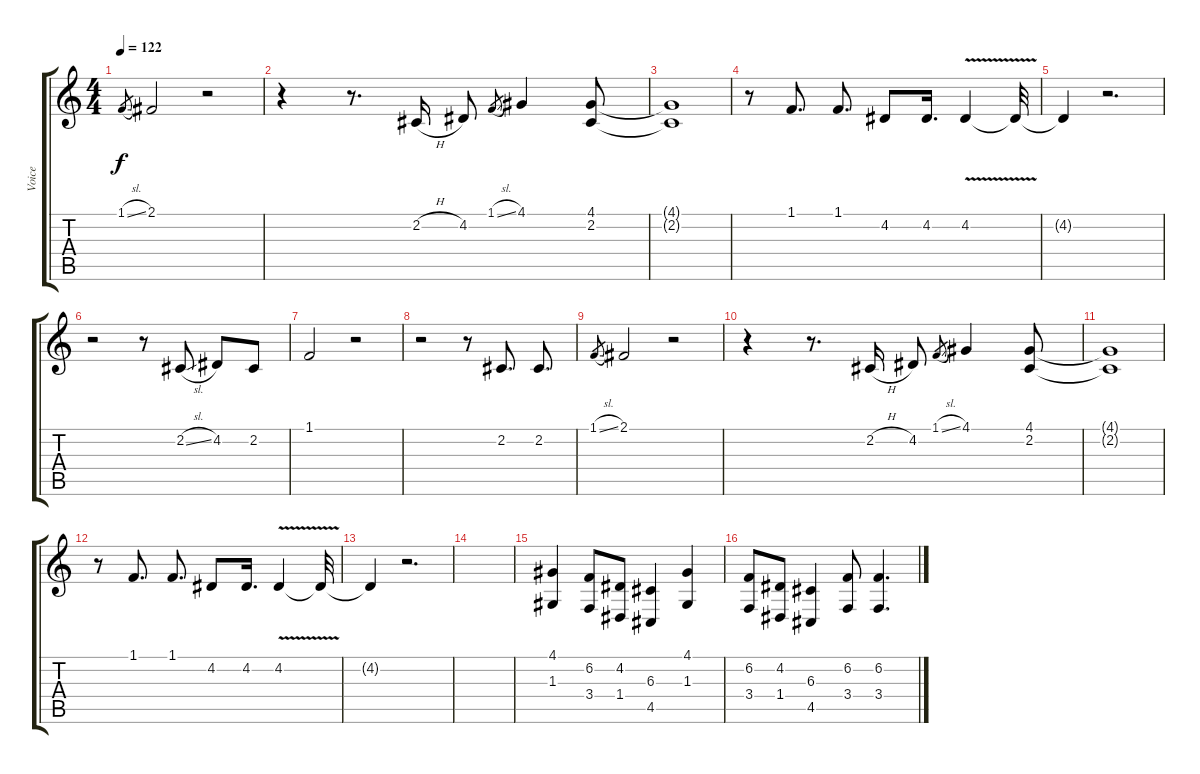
\track ("Voice" "Voice") {instrument clarinet}
\staff {score tabs}
\tuning (E4 B3 G3 D3 A2 E2) {hide}
\ts (4 4)
\tempo 122
\clef g2
\ks c
1.1{sl}.8{gr dy f} 2.1.2 r.2 |
r.4 r.8{d} 2.2{h}.16 4.2.8 1.1{sl}.8{gr} 4.1.4 (4.1 2.2).8 |
(4.1{t} 2.2{t}).1 |
r.8 1.1.8{d} 1.1.8{d} 4.2.8 4.2.16{d} 4.2{v}.4 4.2{t}.32 |
4.2{t}.4 r.2{d} |
r.2 r.8{volume 15} 2.2{sl}.8 4.2.8 2.2.8 |
1.1.2 r.2 |
r.2 r.8 2.2.8{d} 2.2.8{d} |
1.1{sl}.8{gr} 2.1.2 r.2 |
r.4 r.8{d} 2.2{h}.16 4.2.8 1.1{sl}.8{gr} 4.1.4 (4.1 2.2).8 |
(4.1{t} 2.2{t}).1 |
r.8 1.1.8{d} 1.1.8{d} 4.2.8 4.2.16{d} 4.2{v}.4 4.2{t}.32 |
4.2{t}.4 r.2{d} |
|
(4.1 1.3).4 (6.2 3.4).8 (4.2 1.4).8 (6.3 4.5).4 (4.1 1.3).4 |
(6.2 3.4).8 (4.2 1.4).8 (6.3 4.5).4 (6.2 3.4).8 (6.2 3.4).4{d}
